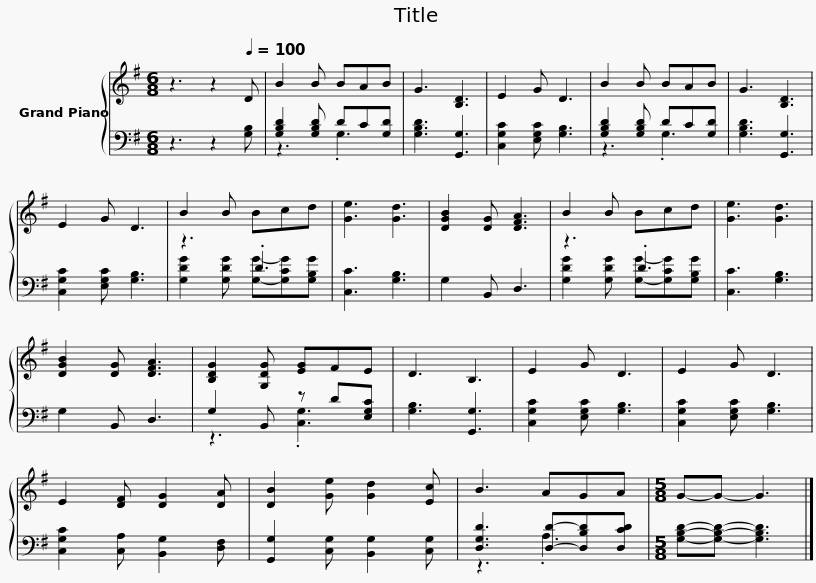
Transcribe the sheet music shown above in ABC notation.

X:1
%%score { 1 | ( 2 3 ) }
L:1/8
M:6/8
I:linebreak $
K:G
V:1 treble
V:2 bass
V:3 bass
V:1
 z3 z2[Q:1/4=100] D | B2 B BAB | G3 [B,D]3 | E2 G D3 | B2 B BAB | %5
 G3 [B,D]3 | E2 G D3 |$ B2 B Bcd | [Ge]3 [Gd]3 | [DGB]2 [DG] [DFA]3 | %10
 B2 B Bcd | [Ge]3 [Gd]3 | [DGB]2 [DG] [DFA]3 | [B,DG]2 [G,DG] [EG]FE |$ D3 B,3 | %15
 E2 G D3 | E2 G D3 | E2 [DF] [DG]2 [DA] | [DB]2 [Ge] [Gd]2 [Ec] | B3 AGA | %20
[M:5/8] G-G- G3 |] %21
V:2
 z3 z2 [G,B,] | [G,B,D]2 [G,B,D] DC[G,D] | [G,B,D]3 [G,,G,]3 | [C,G,C]2 [E,G,C] [G,B,]3 | [G,B,D]2 [G,B,D] DC[G,D] | %5
 [G,B,D]3 [G,,G,]3 | [C,G,C]2 [E,G,C] [G,B,]3 |$ z3 .D3 | [C,C]3 [G,B,]3 | G,2 B,, D,3 | %10
 z3 .D3 | [C,C]3 [G,B,]3 | G,2 B,, D,3 | G,2 B,, z D[E,G,C] |$ [G,B,]3 [G,,G,]3 | %15
 [C,G,C]2 [E,G,C] [G,B,]3 | [C,G,C]2 [E,G,C] [G,B,]3 | [C,G,C]2 [C,A,] [B,,G,]2 [D,F,] | [G,,G,]2 [C,G,] [B,,G,]2 [C,G,] | [D,G,D]3 [D,D]-[D,B,D][D,CD] | %20
[M:5/8] [G,B,D]-[G,B,D]- [G,B,D]3 |] %21
V:3
 x6 | z3 .G,3 | x6 | x6 | z3 .G,3 | %5
 x6 | x6 |$ [G,DG]2 [G,DG] [G,G]-[G,CG][G,B,G] | x6 | x6 | %10
 [G,DG]2 [G,DG] [G,G]-[G,CG][G,B,G] | x6 | x6 | z3 .[C,G,]3 |$ x6 | %15
 x6 | x6 | x6 | x6 | z3 .A,3 | %20
[M:5/8] x5 |] %21
